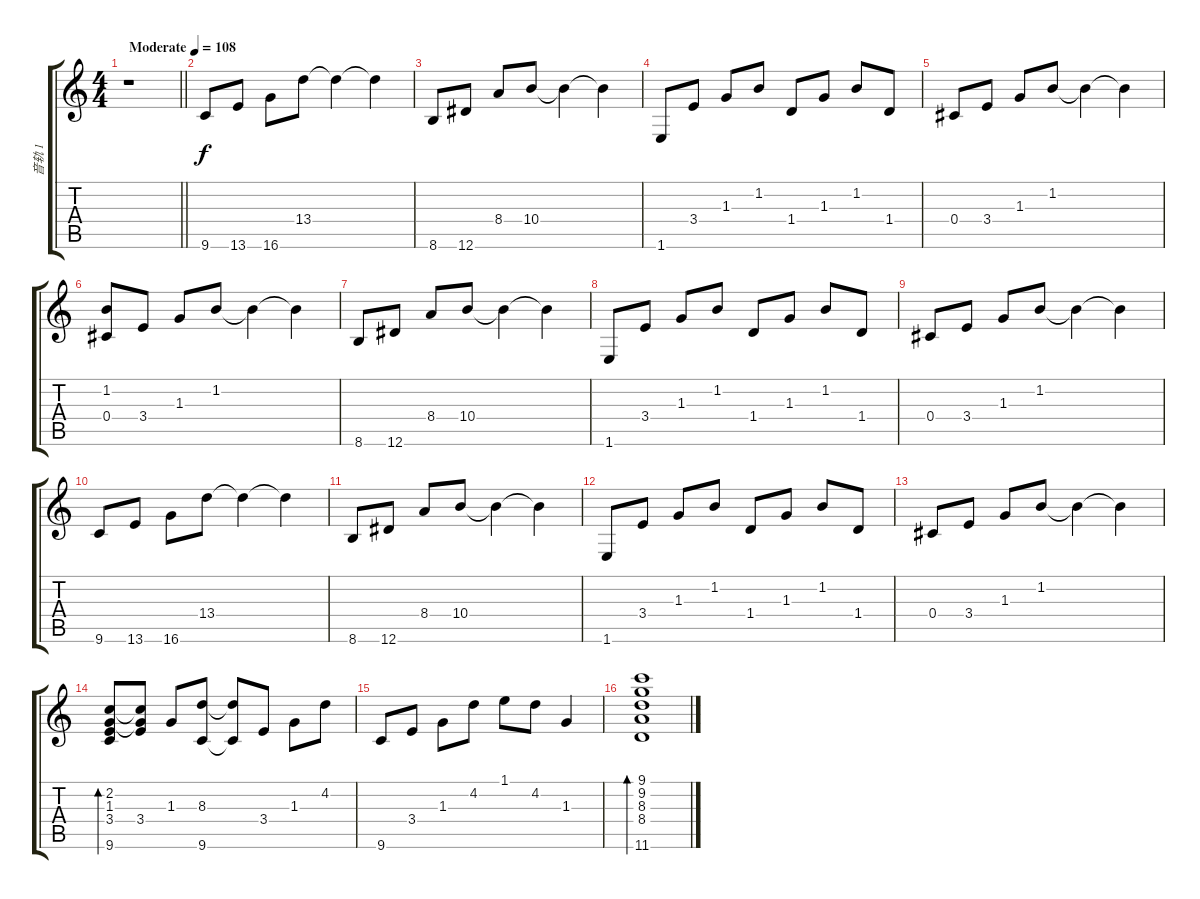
\track ("音轨 1" "音轨 1") {instrument acousticguitarsteel}
\staff {score tabs}
\tuning (Eb4 Bb3 Gb3 Db3 Ab3 Eb2) {hide}
\ts (4 4)
\tempo (108 "Moderate")
\clef g2
\barLineRight lightlight
\ks c
r.1{dy f instrument acousticguitarsteel} |
9.6.8 13.6.8 16.6.8 13.4.8 13.4{t}.4 13.4{t}.4 |
8.6.8 12.6.8 8.4.8 10.4.8 10.4{t}.4 10.4{t}.4 |
1.6.8 3.4.8 1.3.8 1.2.8 1.4.8 1.3.8 1.2.8 1.4.8 |
0.4.8 3.4.8 1.3.8 1.2.8 1.2{t}.4 1.2{t}.4 |
(1.2 0.4).8 3.4.8 1.3.8 1.2.8 1.2{t}.4 1.2{t}.4 |
8.6.8 12.6.8 8.4.8 10.4.8 10.4{t}.4 10.4{t}.4 |
1.6.8 3.4.8 1.3.8 1.2.8 1.4.8 1.3.8 1.2.8 1.4.8 |
0.4.8 3.4.8 1.3.8 1.2.8 1.2{t}.4 1.2{t}.4 |
9.6.8 13.6.8 16.6.8 13.4.8 13.4{t}.4 13.4{t}.4 |
8.6.8 12.6.8 8.4.8 10.4.8 10.4{t}.4 10.4{t}.4 |
1.6.8 3.4.8 1.3.8 1.2.8 1.4.8 1.3.8 1.2.8 1.4.8 |
0.4.8 3.4.8 1.3.8 1.2.8 1.2{t}.4 1.2{t}.4 |
(2.2 1.3 3.4 9.6).8{bd 60} (2.2{t} 1.3{t} 3.4).8 1.3.8 (8.3 9.6).8 (8.3{t} 9.6{t}).8 3.4.8 1.3.8 4.2.8 |
9.6.8 3.4.8 1.3.8 4.2.8 1.1.8 4.2.8 1.3.4 |
(9.1 9.2 8.3 8.4 11.6).1{bd 60}
